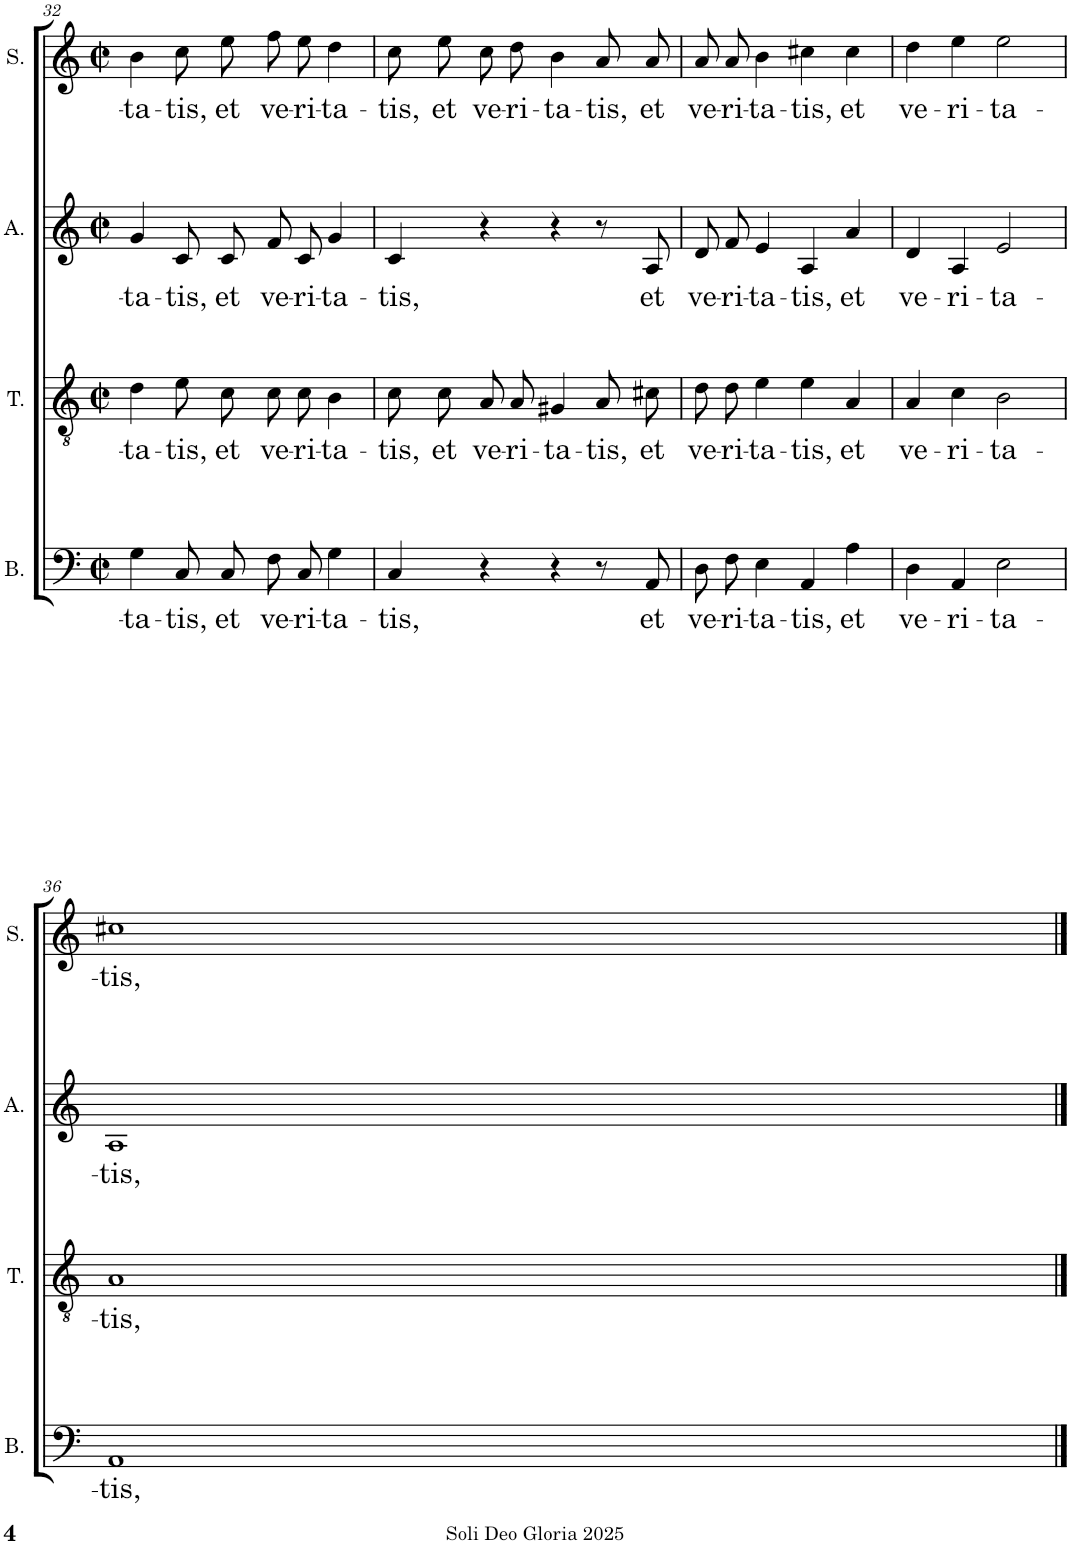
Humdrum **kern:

**kern	**text	**kern	**text	**kern	**text	**kern	**text
*part4	*part4	*part3	*part3	*part2	*part2	*part1	*part1
*staff4	*staff4	*staff3	*staff3	*staff2	*staff2	*staff1	*staff1
*I"Basse	*	*I"Ténor	*	*I"Alto	*	*I"Soprano	*
*I'B.	*	*I'T.	*	*I'A.	*	*I'S.	*
!!LO:PB:g=z
*clefF4	*	*clefGv2	*	*clefG2	*	*clefG2	*
*k[]	*	*k[]	*	*k[]	*	*k[]	*
*M2/2	*	*M2/2	*	*M2/2	*	*M2/2	*
*met(c|)	*	*met(c|)	*	*met(c|)	*	*met(c|)	*
=32	=32	=32	=32	=32	=32	=32	=32
!	!LO:LY:b	!	!LO:LY:b	!	!LO:LY:b	!	!LO:LY:b
4G\	-ta-	4d\	-ta-	4g/	-ta-	4b\	-ta-
!	!LO:LY:b	!	!LO:LY:b	!	!LO:LY:b	!	!LO:LY:b
8C/L	-tis,	8e\L	-tis,	8c/L	-tis,	8cc\L	-tis,
!	!LO:LY:b	!	!LO:LY:b	!	!LO:LY:b	!	!LO:LY:b
8C/J	et	8c\J	et	8c/J	et	8ee\J	et
!	!LO:LY:b	!	!LO:LY:b	!	!LO:LY:b	!	!LO:LY:b
8F\L	ve-	8c\L	ve-	8f/L	ve-	8ff\L	ve-
!	!LO:LY:b	!	!LO:LY:b	!	!LO:LY:b	!	!LO:LY:b
8C\J	-ri-	8c\J	-ri-	8c/J	-ri-	8ee\J	-ri-
!	!LO:LY:b	!	!LO:LY:b	!	!LO:LY:b	!	!LO:LY:b
4G\	-ta-	4B\	-ta-	4g/	-ta-	4dd\	-ta-
=33	=33	=33	=33	=33	=33	=33	=33
!	!LO:LY:b	!	!LO:LY:b	!	!LO:LY:b	!	!LO:LY:b
4C/	-tis,	8c\L	-tis,	4c/	-tis,	8cc\L	-tis,
!	!	!	!LO:LY:b	!	!	!	!LO:LY:b
.	.	8c\	et	.	.	8ee\	et
!	!	!	!LO:LY:b	!	!	!	!LO:LY:b
4r	.	8A\	ve-	4r	.	8cc\	ve-
!	!	!	!LO:LY:b	!	!	!	!LO:LY:b
.	.	8A\J	-ri-	.	.	8dd\J	-ri-
!	!	!	!LO:LY:b	!	!	!	!LO:LY:b
4r	.	4G#X/	-ta-	4r	.	4b\	-ta-
!	!	!	!LO:LY:b	!	!	!	!LO:LY:b
8r	.	8A\L	-tis,	8r	.	8a/L	-tis,
!	!LO:LY:b	!	!LO:LY:b	!	!LO:LY:b	!	!LO:LY:b
8AA/	et	8c#X\J	et	8A/	et	8a/J	et
=34	=34	=34	=34	=34	=34	=34	=34
!	!LO:LY:b	!	!LO:LY:b	!	!LO:LY:b	!	!LO:LY:b
8D\L	ve-	8d\L	ve-	8d/L	ve-	8a/L	ve-
!	!LO:LY:b	!	!LO:LY:b	!	!LO:LY:b	!	!LO:LY:b
8F\J	-ri-	8d\J	-ri-	8f/J	-ri-	8a/J	-ri-
!	!LO:LY:b	!	!LO:LY:b	!	!LO:LY:b	!	!LO:LY:b
4E\	-ta-	4e\	-ta-	4e/	-ta-	4b\	-ta-
!	!LO:LY:b	!	!LO:LY:b	!	!LO:LY:b	!	!LO:LY:b
4AA/	-tis,	4e\	-tis,	4A/	-tis,	4cc#X\	-tis,
!	!LO:LY:b	!	!LO:LY:b	!	!LO:LY:b	!	!LO:LY:b
4A\	et	4A/	et	4a/	et	4cc#\	et
=35	=35	=35	=35	=35	=35	=35	=35
!	!LO:LY:b	!	!LO:LY:b	!	!LO:LY:b	!	!LO:LY:b
4D\	ve-	4A/	ve-	4d/	ve-	4dd\	ve-
!	!LO:LY:b	!	!LO:LY:b	!	!LO:LY:b	!	!LO:LY:b
4AA/	-ri-	4c\	-ri-	4A/	-ri-	4ee\	-ri-
!	!LO:LY:b	!	!LO:LY:b	!	!LO:LY:b	!	!LO:LY:b
2E\	-ta-	2B\	-ta-	2e/	-ta-	2ee\	-ta-
!!LO:LB:g=z
=36	=36	=36	=36	=36	=36	=36	=36
!	!LO:LY:b	!	!LO:LY:b	!	!LO:LY:b	!	!LO:LY:b
1AA	-tis,	1A	-tis,	1A	-tis,	1cc#X	-tis,
==	==	==	==	==	==	==	==
*-	*-	*-	*-	*-	*-	*-	*-
